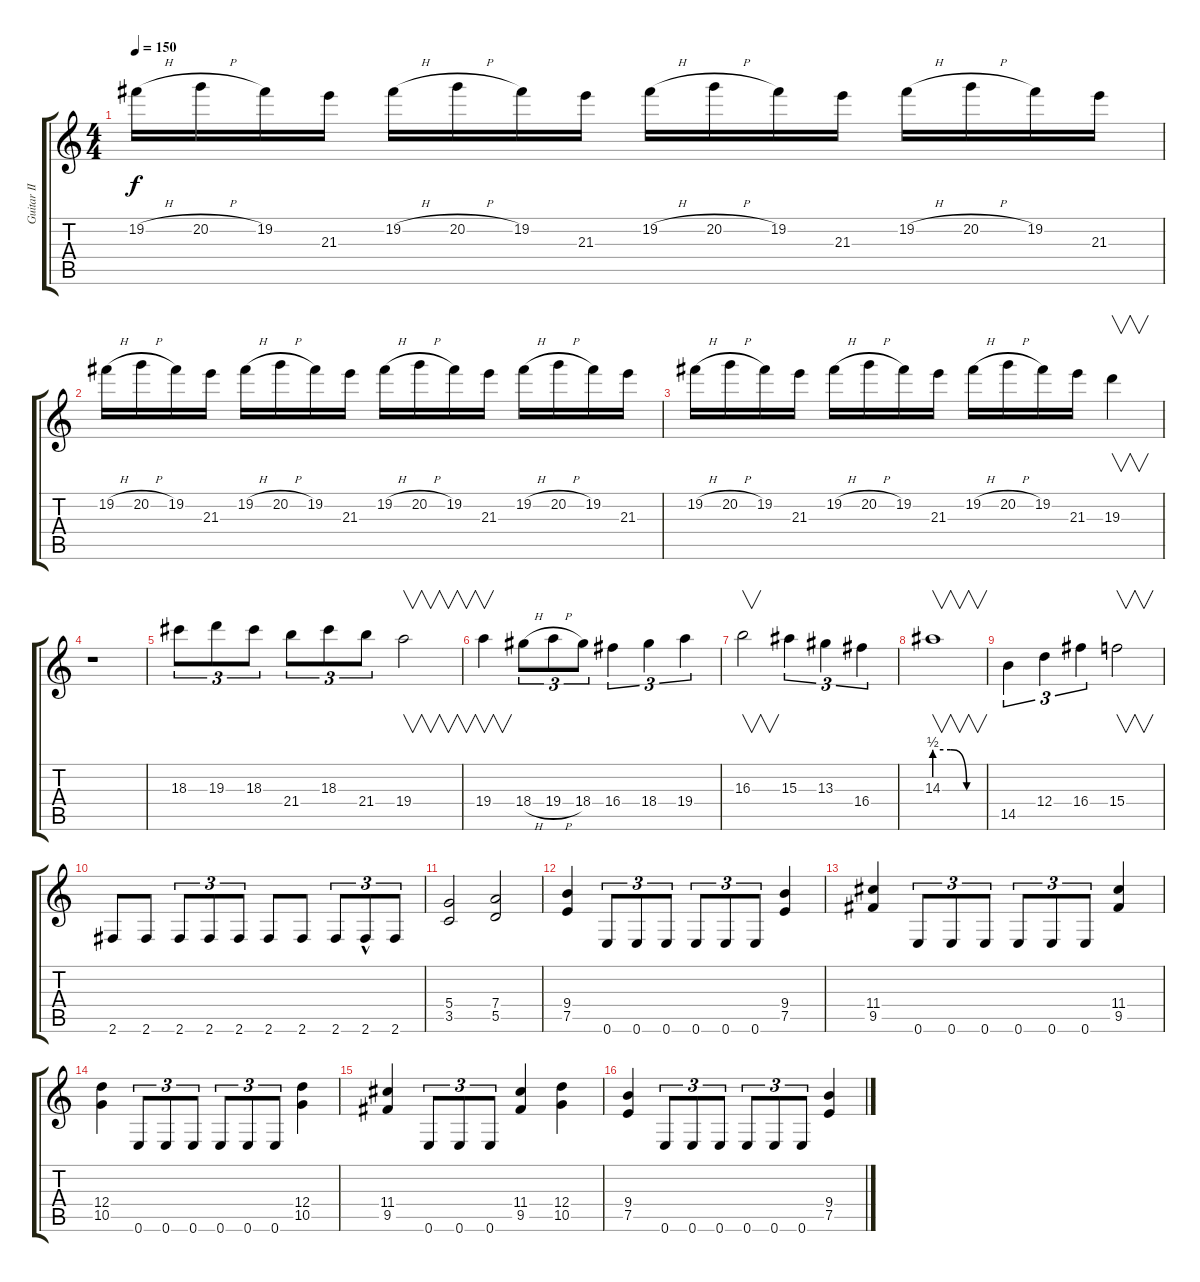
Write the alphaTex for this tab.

\track ("Guitar II" "Guitar II") {instrument distortionguitar}
\staff {score tabs}
\tuning (E4 B3 G3 D3 A2 E2) {hide}
\ts (4 4)
\tempo 150
\clef g2
\ks c
19.2{h}.16{dy f} 20.2{h}.16 19.2.16 21.3.16 19.2{h}.16 20.2{h}.16 19.2.16 21.3.16 19.2{h}.16 20.2{h}.16 19.2.16 21.3.16 19.2{h}.16 20.2{h}.16 19.2.16 21.3.16 |
19.2{h}.16 20.2{h}.16 19.2.16 21.3.16 19.2{h}.16 20.2{h}.16 19.2.16 21.3.16 19.2{h}.16 20.2{h}.16 19.2.16 21.3.16 19.2{h}.16 20.2{h}.16 19.2.16 21.3.16 |
19.2{h}.16 20.2{h}.16 19.2.16 21.3.16 19.2{h}.16 20.2{h}.16 19.2.16 21.3.16 19.2{h}.16 20.2{h}.16 19.2.16 21.3.16 19.3.4{v} |
r.1 |
18.3.8{tu (3 2)} 19.3.8{tu (3 2)} 18.3.8{tu (3 2)} 21.4.8{tu (3 2)} 18.3.8{tu (3 2)} 21.4.8{tu (3 2)} 19.4.2{v} |
19.4.4{v} 18.4{h}.8{tu (3 2)} 19.4{h}.8{tu (3 2)} 18.4.8{tu (3 2)} 16.4.4{tu (3 2)} 18.4.4{tu (3 2)} 19.4.4{tu (3 2)} |
16.3.2{v} 15.3.4{tu (3 2)} 13.3.4{tu (3 2)} 16.4.4{tu (3 2)} |
14.3{be (custom 0 2 20 2 40 0 60 0)}.1{v} |
14.5.4{tu (3 2)} 12.4.4{tu (3 2)} 16.4.4{tu (3 2)} 15.4.2{v} |
2.6.8 2.6.8 2.6.8{tu (3 2)} 2.6.8{tu (3 2)} 2.6.8{tu (3 2)} 2.6.8 2.6.8 2.6.8{tu (3 2)} 2.6{hac}.8{tu (3 2)} 2.6.8{tu (3 2)} |
(5.4 3.5).2 (7.4 5.5).2 |
(9.4 7.5).4 0.6.8{tu (3 2)} 0.6.8{tu (3 2)} 0.6.8{tu (3 2)} 0.6.8{tu (3 2)} 0.6.8{tu (3 2)} 0.6.8{tu (3 2)} (9.4 7.5).4 |
(11.4 9.5).4 0.6.8{tu (3 2)} 0.6.8{tu (3 2)} 0.6.8{tu (3 2)} 0.6.8{tu (3 2)} 0.6.8{tu (3 2)} 0.6.8{tu (3 2)} (11.4 9.5).4 |
(12.4 10.5).4 0.6.8{tu (3 2)} 0.6.8{tu (3 2)} 0.6.8{tu (3 2)} 0.6.8{tu (3 2)} 0.6.8{tu (3 2)} 0.6.8{tu (3 2)} (12.4 10.5).4 |
(11.4 9.5).4 0.6.8{tu (3 2)} 0.6.8{tu (3 2)} 0.6.8{tu (3 2)} (11.4 9.5).4 (12.4 10.5).4 |
(9.4 7.5).4 0.6.8{tu (3 2)} 0.6.8{tu (3 2)} 0.6.8{tu (3 2)} 0.6.8{tu (3 2)} 0.6.8{tu (3 2)} 0.6.8{tu (3 2)} (9.4 7.5).4
